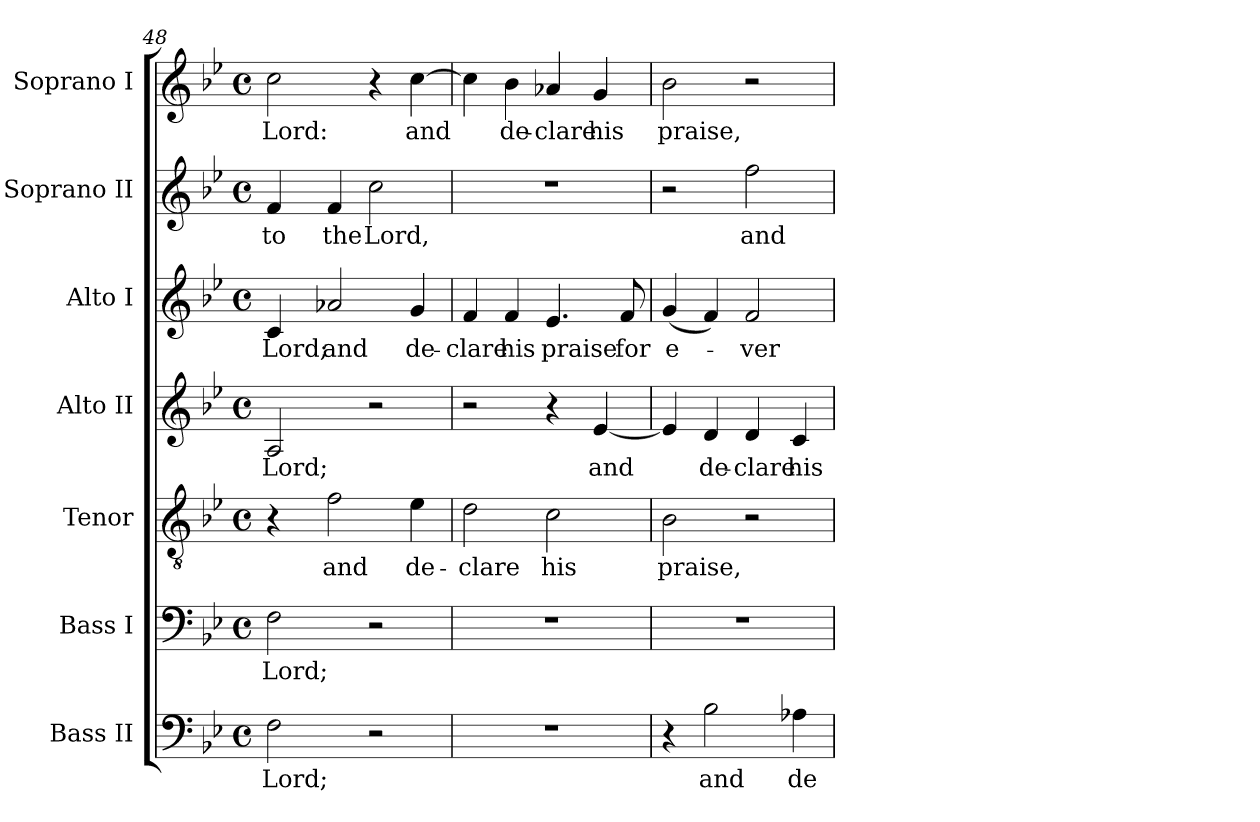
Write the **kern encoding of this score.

**kern	**text	**kern	**text	**kern	**text	**kern	**text	**kern	**text	**kern	**text	**kern	**text
*part7	*part7	*part6	*part6	*part5	*part5	*part4	*part4	*part3	*part3	*part2	*part2	*part1	*part1
*staff7	*staff7	*staff6	*staff6	*staff5	*staff5	*staff4	*staff4	*staff3	*staff3	*staff2	*staff2	*staff1	*staff1
*I"Bass II	*	*I"Bass I	*	*I"Tenor	*	*I"Alto II	*	*I"Alto I	*	*I"Soprano II	*	*I"Soprano I	*
*clefF4	*	*clefF4	*	*clefGv2	*	*clefG2	*	*clefG2	*	*clefG2	*	*clefG2	*
*	*	*	*	*ITrd7c12	*	*	*	*	*	*	*	*	*
*k[b-e-]	*	*k[b-e-]	*	*k[b-e-]	*	*k[b-e-]	*	*k[b-e-]	*	*k[b-e-]	*	*k[b-e-]	*
*B-:	*	*B-:	*	*B-:	*	*B-:	*	*B-:	*	*B-:	*	*B-:	*
*M4/4	*	*M4/4	*	*M4/4	*	*M4/4	*	*M4/4	*	*M4/4	*	*M4/4	*
*met(c)	*	*met(c)	*	*met(c)	*	*met(c)	*	*met(c)	*	*met(c)	*	*met(c)	*
=48	=48	=48	=48	=48	=48	=48	=48	=48	=48	=48	=48	=48	=48
!	!LO:LY:b:color=#000000	!	!	!	!	!	!	!	!	!	!	!	!
!	!	!	!LO:LY:b:color=#000000	!	!	!	!	!	!	!	!	!	!
!	!	!	!	!	!	!	!LO:LY:b:color=#000000	!	!	!	!	!	!
!	!	!	!	!	!	!	!	!	!LO:LY:b:color=#000000	!	!	!	!
!	!	!	!	!	!	!	!	!	!	!	!LO:LY:b:color=#000000	!	!
!	!	!	!	!	!	!	!	!	!	!	!	!	!LO:LY:b:color=#000000
2Fi\	Lord;	2Fi\	Lord;	4r	.	2Ai/	Lord;	4ci/	Lord;	4fi/	-to	2cci\	Lord:
!	!	!	!	!	!LO:LY:b:color=#000000	!	!	!	!	!	!	!	!
!	!	!	!	!	!	!	!	!	!LO:LY:b:color=#000000	!	!	!	!
!	!	!	!	!	!	!	!	!	!	!	!LO:LY:b:color=#000000	!	!
.	.	.	.	2Fi\	and	.	.	2a-Xi/	and	4fi/	the	.	.
!	!	!	!	!	!	!	!	!	!	!	!LO:LY:b:color=#000000	!	!
2r	.	2r	.	.	.	2r	.	.	.	2cci\	Lord,	4r	.
!	!	!	!	!	!LO:LY:b:color=#000000	!	!	!	!	!	!	!	!
!	!	!	!	!	!	!	!	!	!LO:LY:b:color=#000000	!	!	!	!
!	!	!	!	!	!	!	!	!	!	!	!	!	!LO:LY:b:color=#000000
.	.	.	.	4E-i\	de-	.	.	4gi/	de-	.	.	[4cci\	and
!!LO:LB:g=z
=49	=49	=49	=49	=49	=49	=49	=49	=49	=49	=49	=49	=49	=49
!	!	!	!	!	!LO:LY:b:color=#000000	!	!	!	!	!	!	!	!
!	!	!	!	!	!	!	!	!	!LO:LY:b:color=#000000	!	!	!	!
1r	.	1r	.	2Di\	-clare	2r	.	4fi/	-clare	1r	.	4cci\]	.
!	!	!	!	!	!	!	!	!	!LO:LY:b:color=#000000	!	!	!	!
!	!	!	!	!	!	!	!	!	!	!	!	!	!LO:LY:b:color=#000000
.	.	.	.	.	.	.	.	4fi/	his	.	.	4b-i\	de-
!	!	!	!	!	!LO:LY:b:color=#000000	!	!	!	!	!	!	!	!
!	!	!	!	!	!	!	!	!	!LO:LY:b:color=#000000	!	!	!	!
!	!	!	!	!	!	!	!	!	!	!	!	!	!LO:LY:b:color=#000000
.	.	.	.	2Ci\	his	4r	.	4.e-i/	praise	.	.	4a-Xi/	-clare
!	!	!	!	!	!	!	!LO:LY:b:color=#000000	!	!	!	!	!	!
!	!	!	!	!	!	!	!	!	!	!	!	!	!LO:LY:b:color=#000000
.	.	.	.	.	.	[4e-i/	and	.	.	.	.	4gi/	his
!	!	!	!	!	!	!	!	!	!LO:LY:b:color=#000000	!	!	!	!
.	.	.	.	.	.	.	.	8fi/	for	.	.	.	.
=50	=50	=50	=50	=50	=50	=50	=50	=50	=50	=50	=50	=50	=50
!	!	!	!	!	!LO:LY:b:color=#000000	!	!	!	!	!	!	!	!
!	!	!	!	!	!	!	!	!	!LO:LY:b:color=#000000	!	!	!	!
!	!	!	!	!	!	!	!	!	!	!	!	!	!LO:LY:b:color=#000000
4r	.	1r	.	2BB-i\	praise,	4e-i/]	.	(4gi/	e-	2r	.	2b-i\	praise,
!	!LO:LY:b:color=#000000	!	!	!	!	!	!	!	!	!	!	!	!
!	!	!	!	!	!	!	!LO:LY:b:color=#000000	!	!	!	!	!	!
2B-i\	and	.	.	.	.	4di/	de-	4fi/)	.	.	.	.	.
!	!	!	!	!	!	!	!LO:LY:b:color=#000000	!	!	!	!	!	!
!	!	!	!	!	!	!	!	!	!LO:LY:b:color=#000000	!	!	!	!
!	!	!	!	!	!	!	!	!	!	!	!LO:LY:b:color=#000000	!	!
.	.	.	.	2r	.	4di/	-clare	2fi/	-ver	2ffi\	and	2r	.
!	!LO:LY:b:color=#000000	!	!	!	!	!	!	!	!	!	!	!	!
!	!	!	!	!	!	!	!LO:LY:b:color=#000000	!	!	!	!	!	!
4A-Xi\	de-	.	.	.	.	4ci/	his	.	.	.	.	.	.
=	=	=	=	=	=	=	=	=	=	=	=	=	=
*-	*-	*-	*-	*-	*-	*-	*-	*-	*-	*-	*-	*-	*-
